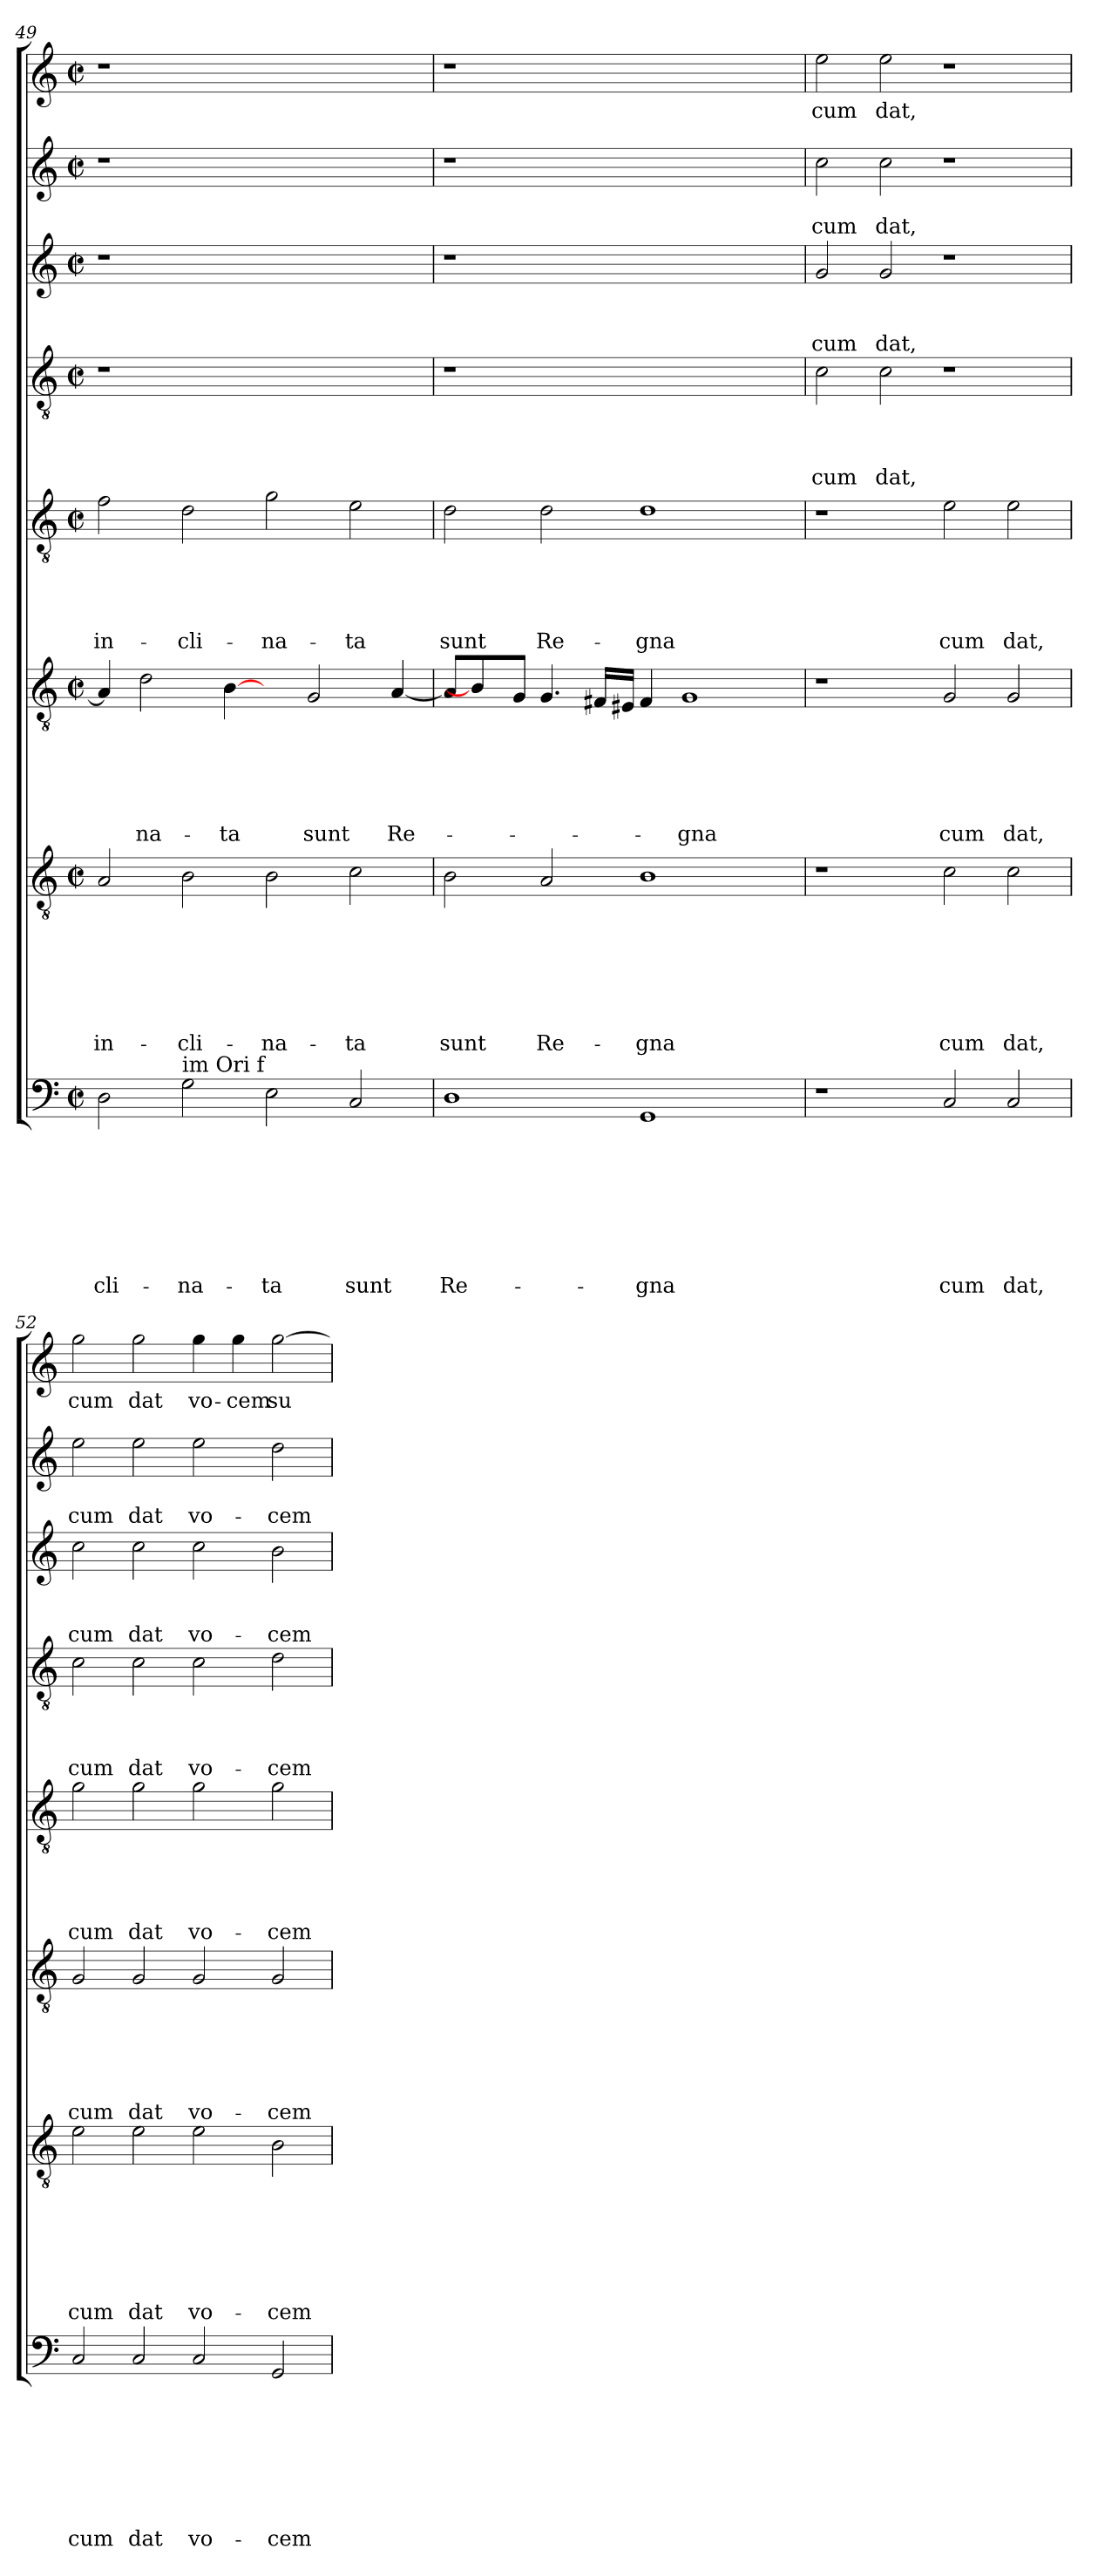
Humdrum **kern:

**kern	**text	**text	**text	**text	**text	**text	**text	**text	**kern	**text	**text	**text	**text	**text	**text	**text	**kern	**text	**text	**text	**text	**text	**text	**kern	**text	**text	**text	**text	**text	**kern	**text	**text	**text	**text	**kern	**text	**text	**text	**kern	**text	**text	**kern	**text
*part8	*part8	*part8	*part8	*part8	*part8	*part8	*part8	*part8	*part7	*part7	*part7	*part7	*part7	*part7	*part7	*part7	*part6	*part6	*part6	*part6	*part6	*part6	*part6	*part5	*part5	*part5	*part5	*part5	*part5	*part4	*part4	*part4	*part4	*part4	*part3	*part3	*part3	*part3	*part2	*part2	*part2	*part1	*part1
*staff8	*staff8	*staff8	*staff8	*staff8	*staff8	*staff8	*staff8	*staff8	*staff7	*staff7	*staff7	*staff7	*staff7	*staff7	*staff7	*staff7	*staff6	*staff6	*staff6	*staff6	*staff6	*staff6	*staff6	*staff5	*staff5	*staff5	*staff5	*staff5	*staff5	*staff4	*staff4	*staff4	*staff4	*staff4	*staff3	*staff3	*staff3	*staff3	*staff2	*staff2	*staff2	*staff1	*staff1
*clefF4	*	*	*	*	*	*	*	*	*clefGv2	*	*	*	*	*	*	*	*clefGv2	*	*	*	*	*	*	*clefGv2	*	*	*	*	*	*clefGv2	*	*	*	*	*clefG2	*	*	*	*clefG2	*	*	*clefG2	*
*k[]	*	*	*	*	*	*	*	*	*k[]	*	*	*	*	*	*	*	*k[]	*	*	*	*	*	*	*k[]	*	*	*	*	*	*k[]	*	*	*	*	*k[]	*	*	*	*k[]	*	*	*k[]	*
*C:	*	*	*	*	*	*	*	*	*C:	*	*	*	*	*	*	*	*C:	*	*	*	*	*	*	*C:	*	*	*	*	*	*C:	*	*	*	*	*C:	*	*	*	*C:	*	*	*C:	*
*M2/2	*	*	*	*	*	*	*	*	*M2/2	*	*	*	*	*	*	*	*M2/2	*	*	*	*	*	*	*M2/2	*	*	*	*	*	*M2/2	*	*	*	*	*M2/2	*	*	*	*M2/2	*	*	*M2/2	*
*met(c|)	*	*	*	*	*	*	*	*	*met(c|)	*	*	*	*	*	*	*	*met(c|)	*	*	*	*	*	*	*met(c|)	*	*	*	*	*	*met(c|)	*	*	*	*	*met(c|)	*	*	*	*met(c|)	*	*	*met(c|)	*
=49	=49	=49	=49	=49	=49	=49	=49	=49	=49	=49	=49	=49	=49	=49	=49	=49	=49	=49	=49	=49	=49	=49	=49	=49	=49	=49	=49	=49	=49	=49	=49	=49	=49	=49	=49	=49	=49	=49	=49	=49	=49	=49	=49
!	!	!	!	!	!	!	!	!LO:LY:b	!	!	!	!	!	!	!	!LO:LY:b	!	!	!	!	!	!	!	!	!	!	!	!	!LO:LY:b	!	!	!	!	!	!	!	!	!	!	!	!	!	!
2D\	.	.	.	.	.	.	.	-cli-	2A/	.	.	.	.	.	.	in-	4A/]	.	.	.	.	.	.	2f\	.	.	.	.	in-	1r	.	.	.	.	1r	.	.	.	1r	.	.	1r	.
!	!	!	!	!	!	!	!	!	!	!	!	!	!	!	!	!	!	!	!	!	!	!	!LO:LY:b	!	!	!	!	!	!	!	!	!	!	!	!	!	!	!	!	!	!	!	!
.	.	.	.	.	.	.	.	.	.	.	.	.	.	.	.	.	2d\	.	.	.	.	.	-na-	.	.	.	.	.	.	.	.	.	.	.	.	.	.	.	.	.	.	.	.
!LO:TX:a:t=im Ori  f	!	!	!	!	!	!	!	!	!	!	!	!	!	!	!	!	!	!	!	!	!	!	!	!	!	!	!	!	!	!	!	!	!	!	!	!	!	!	!	!	!	!	!
!	!	!	!	!	!	!	!	!LO:LY:b	!	!	!	!	!	!	!	!LO:LY:b	!	!	!	!	!	!	!	!	!	!	!	!	!LO:LY:b	!	!	!	!	!	!	!	!	!	!	!	!	!	!
2G\	.	.	.	.	.	.	.	-na-	2B\	.	.	.	.	.	.	-cli-	.	.	.	.	.	.	.	2d\	.	.	.	.	-cli-	.	.	.	.	.	.	.	.	.	.	.	.	.	.
!	!	!	!	!	!	!	!	!	!	!	!	!	!	!	!	!	!	!	!	!	!	!	!LO:LY:b	!	!	!	!	!	!	!	!	!	!	!	!	!	!	!	!	!	!	!	!
.	.	.	.	.	.	.	.	.	.	.	.	.	.	.	.	.	[4B\	.	.	.	.	.	-ta	.	.	.	.	.	.	.	.	.	.	.	.	.	.	.	.	.	.	.	.
!	!	!	!	!	!	!	!	!LO:LY:b	!	!	!	!	!	!	!	!LO:LY:b	!	!	!	!	!	!	!	!	!	!	!	!	!LO:LY:b	!	!	!	!	!	!	!	!	!	!	!	!	!	!
2E\	.	.	.	.	.	.	.	-ta	2B\	.	.	.	.	.	.	-na-	4ryy	.	.	.	.	.	.	2g\	.	.	.	.	-na-	1ryy	.	.	.	.	1ryy	.	.	.	1ryy	.	.	1ryy	.
!	!	!	!	!	!	!	!	!	!	!	!	!	!	!	!	!	!	!	!	!	!	!	!LO:LY:b	!	!	!	!	!	!	!	!	!	!	!	!	!	!	!	!	!	!	!	!
.	.	.	.	.	.	.	.	.	.	.	.	.	.	.	.	.	2G/	.	.	.	.	.	sunt	.	.	.	.	.	.	.	.	.	.	.	.	.	.	.	.	.	.	.	.
!	!	!	!	!	!	!	!	!LO:LY:b	!	!	!	!	!	!	!	!LO:LY:b	!	!	!	!	!	!	!	!	!	!	!	!	!LO:LY:b	!	!	!	!	!	!	!	!	!	!	!	!	!	!
2C/	.	.	.	.	.	.	.	sunt	2c\	.	.	.	.	.	.	-ta	.	.	.	.	.	.	.	2e\	.	.	.	.	-ta	.	.	.	.	.	.	.	.	.	.	.	.	.	.
!	!	!	!	!	!	!	!	!	!	!	!	!	!	!	!	!	!	!	!	!	!	!	!LO:LY:b	!	!	!	!	!	!	!	!	!	!	!	!	!	!	!	!	!	!	!	!
.	.	.	.	.	.	.	.	.	.	.	.	.	.	.	.	.	[4A/	.	.	.	.	.	Re-	.	.	.	.	.	.	.	.	.	.	.	.	.	.	.	.	.	.	.	.
=50	=50	=50	=50	=50	=50	=50	=50	=50	=50	=50	=50	=50	=50	=50	=50	=50	=50	=50	=50	=50	=50	=50	=50	=50	=50	=50	=50	=50	=50	=50	=50	=50	=50	=50	=50	=50	=50	=50	=50	=50	=50	=50	=50
!	!	!	!	!	!	!	!	!LO:LY:b	!	!	!	!	!	!	!	!LO:LY:b	!	!	!	!	!	!	!	!	!	!	!	!	!LO:LY:b	!	!	!	!	!	!	!	!	!	!	!	!	!	!
1D	.	.	.	.	.	.	.	Re-	2B\	.	.	.	.	.	.	sunt	8A/L]	.	.	.	.	.	.	2d\	.	.	.	.	sunt	1r	.	.	.	.	1r	.	.	.	1r	.	.	1r	.
.	.	.	.	.	.	.	.	.	.	.	.	.	.	.	.	.	4B\]	.	.	.	.	.	.	.	.	.	.	.	.	.	.	.	.	.	.	.	.	.	.	.	.	.	.
.	.	.	.	.	.	.	.	.	.	.	.	.	.	.	.	.	8G/J	.	.	.	.	.	.	.	.	.	.	.	.	.	.	.	.	.	.	.	.	.	.	.	.	.	.
!	!	!	!	!	!	!	!	!	!	!	!	!	!	!	!	!LO:LY:b	!	!	!	!	!	!	!	!	!	!	!	!	!LO:LY:b	!	!	!	!	!	!	!	!	!	!	!	!	!	!
.	.	.	.	.	.	.	.	.	2A/	.	.	.	.	.	.	Re-	4.G/	.	.	.	.	.	.	2d\	.	.	.	.	Re-	.	.	.	.	.	.	.	.	.	.	.	.	.	.
.	.	.	.	.	.	.	.	.	.	.	.	.	.	.	.	.	16F#X/LL	.	.	.	.	.	.	.	.	.	.	.	.	.	.	.	.	.	.	.	.	.	.	.	.	.	.
.	.	.	.	.	.	.	.	.	.	.	.	.	.	.	.	.	16E#X/JJ	.	.	.	.	.	.	.	.	.	.	.	.	.	.	.	.	.	.	.	.	.	.	.	.	.	.
!	!	!	!	!	!	!	!	!LO:LY:b	!	!	!	!	!	!	!	!LO:LY:b	!	!	!	!	!	!	!	!	!	!	!	!	!LO:LY:b	!	!	!	!	!	!	!	!	!	!	!	!	!	!
1GG	.	.	.	.	.	.	.	-gna	1B	.	.	.	.	.	.	-gna	4F#/	.	.	.	.	.	.	1d	.	.	.	.	-gna	1ryy	.	.	.	.	1ryy	.	.	.	1ryy	.	.	1ryy	.
!	!	!	!	!	!	!	!	!	!	!	!	!	!	!	!	!	!	!	!	!	!	!	!LO:LY:b	!	!	!	!	!	!	!	!	!	!	!	!	!	!	!	!	!	!	!	!
.	.	.	.	.	.	.	.	.	.	.	.	.	.	.	.	.	1G	.	.	.	.	.	-gna	.	.	.	.	.	.	.	.	.	.	.	.	.	.	.	.	.	.	.	.
4ryy	.	.	.	.	.	.	.	.	4ryy	.	.	.	.	.	.	.	.	.	.	.	.	.	.	4ryy	.	.	.	.	.	4ryy	.	.	.	.	4ryy	.	.	.	4ryy	.	.	4ryy	.
!!LO:PB:g=z
=51	=51	=51	=51	=51	=51	=51	=51	=51	=51	=51	=51	=51	=51	=51	=51	=51	=51	=51	=51	=51	=51	=51	=51	=51	=51	=51	=51	=51	=51	=51	=51	=51	=51	=51	=51	=51	=51	=51	=51	=51	=51	=51	=51
!	!	!	!	!	!	!	!	!	!	!	!	!	!	!	!	!	!	!	!	!	!	!	!	!	!	!	!	!	!	!	!	!	!	!LO:LY:b	!	!	!	!LO:LY:b	!	!	!LO:LY:b	!	!LO:LY:b
1r	.	.	.	.	.	.	.	.	1r	.	.	.	.	.	.	.	1r	.	.	.	.	.	.	1r	.	.	.	.	.	2c\	.	.	.	cum	2g/	.	.	cum	2cc\	.	cum	2ee\	cum
!	!	!	!	!	!	!	!	!	!	!	!	!	!	!	!	!	!	!	!	!	!	!	!	!	!	!	!	!	!	!	!	!	!	!LO:LY:b	!	!	!	!LO:LY:b	!	!	!LO:LY:b	!	!LO:LY:b
.	.	.	.	.	.	.	.	.	.	.	.	.	.	.	.	.	.	.	.	.	.	.	.	.	.	.	.	.	.	2c\	.	.	.	dat,	2g/	.	.	dat,	2cc\	.	dat,	2ee\	dat,
!	!	!	!	!	!	!	!	!LO:LY:b	!	!	!	!	!	!	!	!LO:LY:b	!	!	!	!	!	!	!LO:LY:b	!	!	!	!	!	!LO:LY:b	!	!	!	!	!	!	!	!	!	!	!	!	!	!
2C/	.	.	.	.	.	.	.	cum	2c\	.	.	.	.	.	.	cum	2G/	.	.	.	.	.	cum	2e\	.	.	.	.	cum	1r	.	.	.	.	1r	.	.	.	1r	.	.	1r	.
!	!	!	!	!	!	!	!	!LO:LY:b	!	!	!	!	!	!	!	!LO:LY:b	!	!	!	!	!	!	!LO:LY:b	!	!	!	!	!	!LO:LY:b	!	!	!	!	!	!	!	!	!	!	!	!	!	!
2C/	.	.	.	.	.	.	.	dat,	2c\	.	.	.	.	.	.	dat,	2G/	.	.	.	.	.	dat,	2e\	.	.	.	.	dat,	.	.	.	.	.	.	.	.	.	.	.	.	.	.
=52	=52	=52	=52	=52	=52	=52	=52	=52	=52	=52	=52	=52	=52	=52	=52	=52	=52	=52	=52	=52	=52	=52	=52	=52	=52	=52	=52	=52	=52	=52	=52	=52	=52	=52	=52	=52	=52	=52	=52	=52	=52	=52	=52
!	!	!	!	!	!	!	!	!LO:LY:b	!	!	!	!	!	!	!	!LO:LY:b	!	!	!	!	!	!	!LO:LY:b	!	!	!	!	!	!LO:LY:b	!	!	!	!	!LO:LY:b	!	!	!	!LO:LY:b	!	!	!LO:LY:b	!	!LO:LY:b
2C/	.	.	.	.	.	.	.	cum	2e\	.	.	.	.	.	.	cum	2G/	.	.	.	.	.	cum	2g\	.	.	.	.	cum	2c\	.	.	.	cum	2cc\	.	.	cum	2ee\	.	cum	2gg\	cum
!	!	!	!	!	!	!	!	!LO:LY:b	!	!	!	!	!	!	!	!LO:LY:b	!	!	!	!	!	!	!LO:LY:b	!	!	!	!	!	!LO:LY:b	!	!	!	!	!LO:LY:b	!	!	!	!LO:LY:b	!	!	!LO:LY:b	!	!LO:LY:b
2C/	.	.	.	.	.	.	.	dat	2e\	.	.	.	.	.	.	dat	2G/	.	.	.	.	.	dat	2g\	.	.	.	.	dat	2c\	.	.	.	dat	2cc\	.	.	dat	2ee\	.	dat	2gg\	dat
!	!	!	!	!	!	!	!	!LO:LY:b	!	!	!	!	!	!	!	!LO:LY:b	!	!	!	!	!	!	!LO:LY:b	!	!	!	!	!	!LO:LY:b	!	!	!	!	!LO:LY:b	!	!	!	!LO:LY:b	!	!	!LO:LY:b	!	!LO:LY:b
2C/	.	.	.	.	.	.	.	vo-	2e\	.	.	.	.	.	.	vo-	2G/	.	.	.	.	.	vo-	2g\	.	.	.	.	vo-	2c\	.	.	.	vo-	2cc\	.	.	vo-	2ee\	.	vo-	4gg\	vo-
!	!	!	!	!	!	!	!	!	!	!	!	!	!	!	!	!	!	!	!	!	!	!	!	!	!	!	!	!	!	!	!	!	!	!	!	!	!	!	!	!	!	!	!LO:LY:b
.	.	.	.	.	.	.	.	.	.	.	.	.	.	.	.	.	.	.	.	.	.	.	.	.	.	.	.	.	.	.	.	.	.	.	.	.	.	.	.	.	.	4gg\	-cem
!	!	!	!	!	!	!	!	!LO:LY:b	!	!	!	!	!	!	!	!LO:LY:b	!	!	!	!	!	!	!LO:LY:b	!	!	!	!	!	!LO:LY:b	!	!	!	!	!LO:LY:b	!	!	!	!LO:LY:b	!	!	!LO:LY:b	!	!LO:LY:b
2GG/	.	.	.	.	.	.	.	-cem	2B\	.	.	.	.	.	.	-cem	2G/	.	.	.	.	.	-cem	2g\	.	.	.	.	-cem	2d\	.	.	.	-cem	2b\	.	.	-cem	2dd\	.	-cem	[2gg\	su-
=	=	=	=	=	=	=	=	=	=	=	=	=	=	=	=	=	=	=	=	=	=	=	=	=	=	=	=	=	=	=	=	=	=	=	=	=	=	=	=	=	=	=	=
*-	*-	*-	*-	*-	*-	*-	*-	*-	*-	*-	*-	*-	*-	*-	*-	*-	*-	*-	*-	*-	*-	*-	*-	*-	*-	*-	*-	*-	*-	*-	*-	*-	*-	*-	*-	*-	*-	*-	*-	*-	*-	*-	*-
